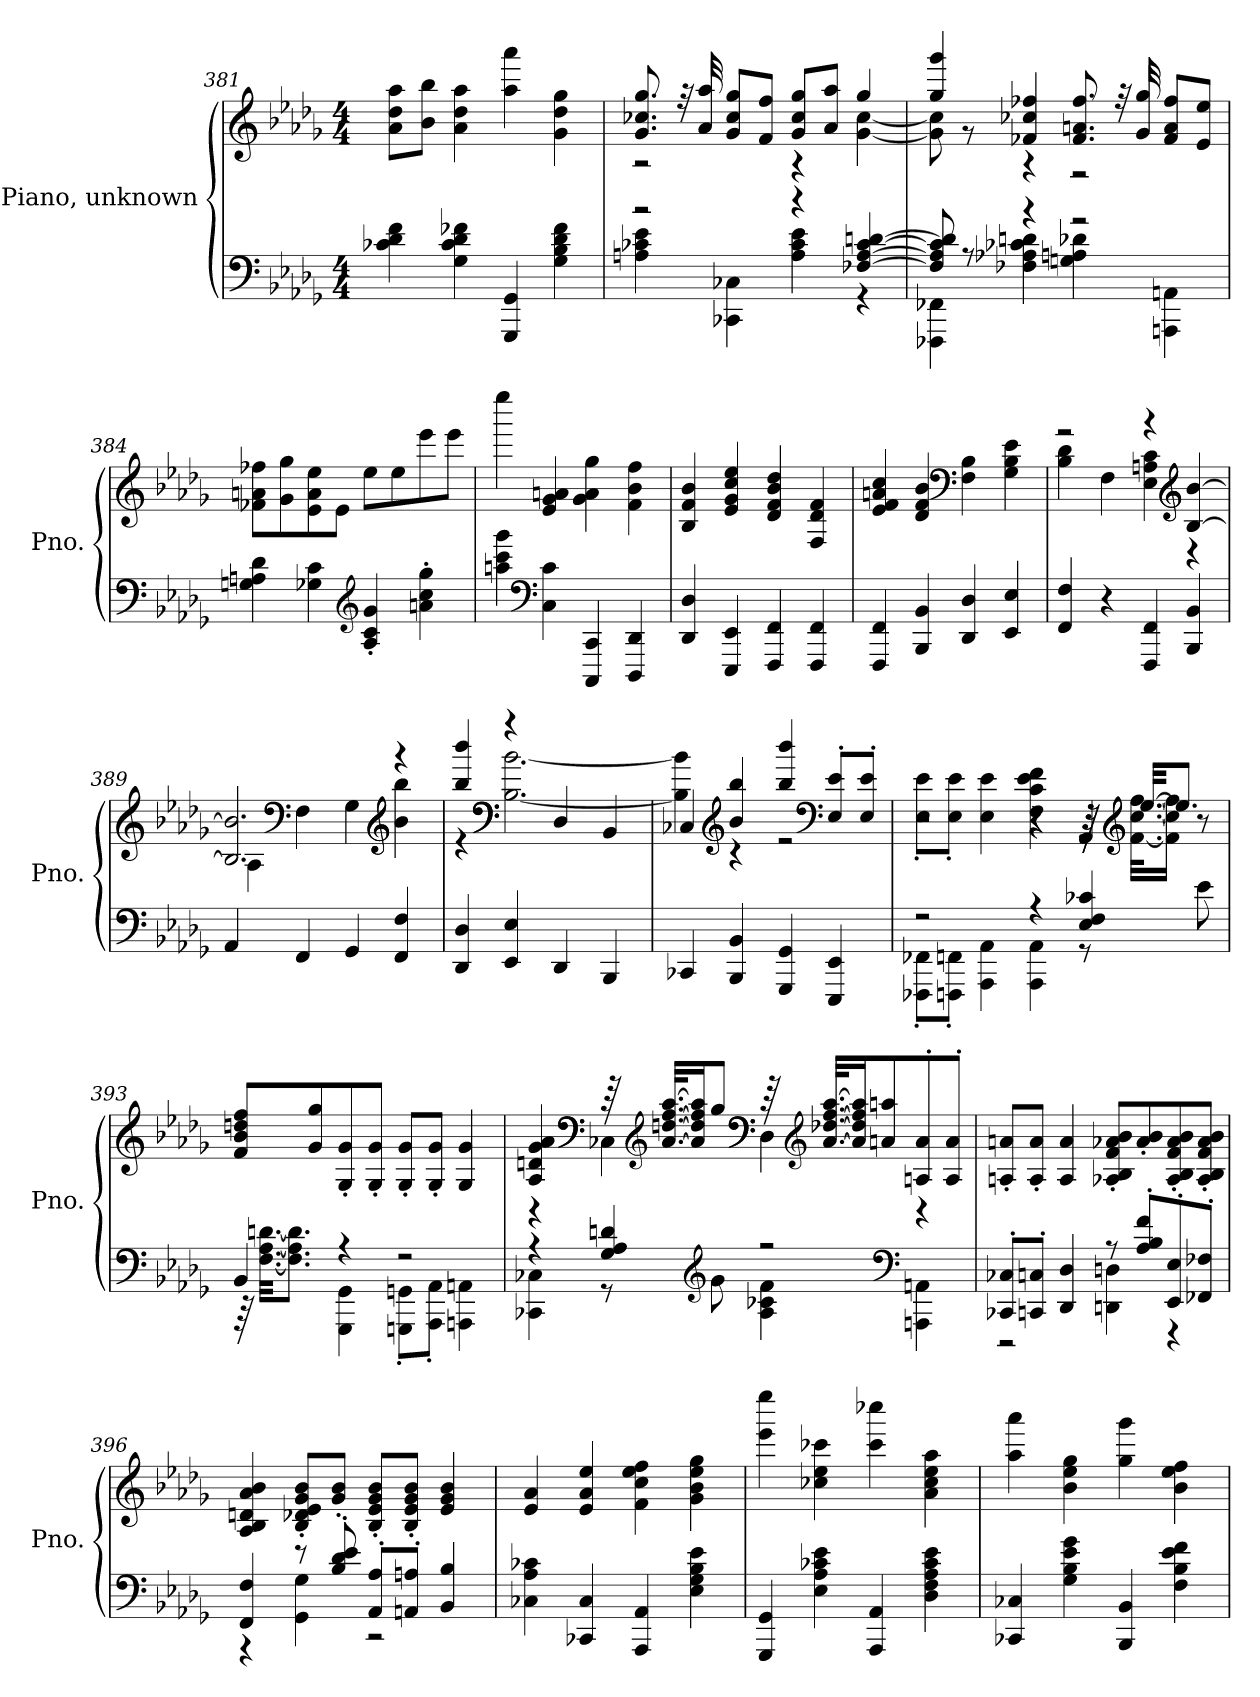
**kern	**kern
*part1	*part1
*staff2	*staff1
*I"Piano, unknown	*
*I'Pno.	*
*clefF4	*clefG2
*k[b-e-a-d-g-]	*k[b-e-a-d-g-]
*M4/4	*M4/4
=381	=381
4c-X\ 4d-\ 4f\	8a-\ 8dd-\ 8aa-\L
.	8b-\ 8bb-\J
4G-\ 4c-\ 4d-\ 4f-X\	4a-\ 4dd-\ 4aa-\
4GGG-/ 4GG-/	4aa-\ 4aaa-\
4G-\ 4B-\ 4d-\ 4f-\	4g-\ 4dd-\ 4gg-\
!!LO:PB:g=z
=382	=382
*^	*^
2r	4An\ 4c-X\ 4e-\	8.g-/ 8.cc-X/ 8.gg-/	2r
.	.	32r	.
.	.	32a-/ 32aa-/	.
.	4CC-X\ 4C-X\	8g-/ 8cc-/ 8gg-/L	.
.	.	8f/ 8ff/J	.
4r	4A\ 4c-\ 4e-\	8g-/ 8cc-/ 8gg-/L	4r
.	.	8a-/ 8aa-/J	.
[4F-X/ [4A/ [4c-/ [4dn/	4r	4gg-/	[4g-\ [4cc-\
=383	=383	=383	=383
8F-/] 8A/] 8c-/] 8d/]	4FFF-X\ 4FF-X\	4gg-/ 4ggg-/	8g-\] 8cc-\]
8r	.	.	8r
4r	4F-X\ 4A-X\ 4c-X\ 4dn\	4f-X/ 4cc-X/ 4ff-X/	4r
2r	4Gn\ 4An\ 4d-X\	8.f-/ 8.an/ 8.ff-/	2r
.	.	32r	.
.	.	32g-/ 32gg-/	.
.	4AAAn\ 4AAn\	8f-/ 8a/ 8ff-/L	.
.	.	8e-/ 8ee-/J	.
*v	*v	*	*
*	*v	*v
=384	=384
4Gn\ 4An\ 4d-\	8f-X\ 8an\ 8ff-X\L
.	8g-\ 8gg-\
4G-X\ 4c\	8e-\ 8a\ 8ee-\
.	8e-\J
*clefG2	*
4A/' 4c/' 4g-/'	8ee-\L
.	8ee-\
4an\' 4cc\' 4gg-\'	8eee-\
.	8eee-\J
!!LO:LB:g=z
=385	=385
4aan\ 4ccc\ 4ggg-\	4eeee-\
*clefF4	*
4C\ 4c\	4e-/ 4g-/ 4an/
4CCC/ 4CC/	4g-\ 4a\ 4gg-\
4DDD-/ 4DD-/	4f\ 4b-\ 4ff\
=386	=386
4DD-/ 4D-/	4B-/ 4f/ 4b-/
4EEE-/ 4EE-/	4e-/ 4g-/ 4cc/ 4ee-/
4FFF/ 4FF/	4d-/ 4f/ 4b-/ 4dd-/
4FFF/ 4FF/	4F/ 4d-/ 4f/
=387	=387
4FFF/ 4FF/	4e-/ 4f/ 4an/ 4cc/
4BBB-/ 4BB-/	4d-/ 4f/ 4b-/
*	*clefF4
4DD-/ 4D-/	4F\ 4B-\
4EE-/ 4E-/	4G-\ 4B-\ 4e-\
=388	=388
*	*^
4FF/ 4F/	2r	4B-\ 4d-\
4r	.	4F\
4FFF/ 4FF/	4r	4E-\ 4An\ 4c\
*	*clefG2	*
4BBB-/ 4BB-/	[4B-/ [4b-/	4r
=389	=389	=389
4AA-/	2.B-/] 2.b-/]	4A-\
*	*clefF4	*
4FF/	.	4F\
4GG-/	.	4G-\
*	*clefG2	*
4FF/ 4F/	4r	4b-\ 4bb-\
!!LO:LB:g=z	!!
=390	=390	=390
4DD-/ 4D-/	4bb-/ 4bbb-/	4r
*	*clefF4	*
4EE-/ 4E-/	4r	[2.B-\ [2.b-\
4DD-/	4D-/	.
4BBB-/	4BB-/	.
=391	=391	=391
4CC-X/	4C-X/	4B-\] 4b-\]
*	*clefG2	*
4BBB-/ 4BB-/	4b-/ 4bb-/	4r
4GGG-/ 4GG-/	4bb-/ 4bbb-/	2r
*	*clefF4	*
4EEE-/ 4EE-/	8E-/' 8e-/'L	.
.	8E-/' 8e-/'J	.
=392	=392	=392
*^	*	*^
2r	8FFF-X\' 8FF-X\'L	2r	8E-\' 8e-\'L	2r
.	8FFFn\' 8FFn\'J	.	8E-\' 8e-\'J	.
.	4AAA-\ 4AA-\	.	4E-\ 4e-\	.
4r	4AAA-\ 4AA-\	4r	4F\ 4c\ 4e-\ 4f\	4r
4E-/ 4F/ 4c-X/	8r	64r	64r	4AA-/
*	*	*clefG2	*	*
.	.	[32.ee-/KKL	[32.f\ [32.cc\ [32.ff\KLL	.
.	.	8.ee-/J]	16f\] 16cc\] 16ff\]JJ	.
.	8e-\	.	8r	.
*	*	*v	*v	*v
!!LO:LB:g=z
=393	=393	=393
4BB-/	64r	8f/ 8b-/ 8ddn/ 8ff/L
.	[32.F\ [32.A-\ [32.dn\KKL	.
.	8.F\] 8.A-\] 8.d\]J	.
.	.	8g-/ 8gg-/
4r	4GGG-\ 4GG-\	8G-/' 8g-/'
.	.	8G-/' 8g-/'J
2r	8GGGn\' 8GGn\'L	8G-/' 8g-/'L
.	8AAA-\' 8AA-\'J	8G-/' 8g-/'J
.	4AAAn\ 4AAn\	4G-/ 4g-/
=394	=394	=394
*	*	*^
4r	4CC-X\ 4C-X\	4A-/ 4dn/ 4g-/ 4a-/	4r
*	*	*clefF4	*
4G-/ 4A-/ 4dn/	8r	64r	4C-X\
*	*	*clefG2	*
.	.	[32.a-/ [32.ddn/ [32.ff/ [32.aa-/KLL	.
.	.	16a-/] 16dd/] 16ff/] 16aa-/]J	.
*clefG2	*	*	*
.	8g-\	8gg-/J	.
*	*	*clefF4	*
2r	4A-\ 4c-X\ 4f\	64r	4D-\
*	*	*clefG2	*
.	.	[32.a-/ [32.dd-X/ [32.ff/ [32.aa-/KLL	.
.	.	16a-/] 16dd-/] 16ff/] 16aa-/]J	.
.	.	8an/ 8aan/	.
*clefF4	*	*	*
.	4AAAn\ 4AAn\	8An/' 8a/'	4r
.	.	8A/' 8a/'J	.
*	*	*v	*v
!!LO:LB:g=z
=395	=395	=395
8CC-X/' 8C-X/'L	2r	8An/' 8an/'L
8CCn/' 8Cn/'J	.	8A/' 8a/'J
4DD-/ 4D-/	.	4A/ 4a/
8r	4DDn\ 4Dn\	8A-X/' 8B-/' 8f/' 8a-X/' 8b-/'L
8A-/' 8B-/' 8f/'L	.	8a-/' 8b-/'
8EE-/' 8E-/'	4r	8A-/' 8B-/' 8f/' 8a-/' 8b-/'
8FF-X/' 8F-X/'J	.	8A-/' 8B-/' 8f/' 8a-/' 8b-/'J
=396	=396	=396
4FF/ 4F/	4r	4A-/ 4B-/ 4dn/ 4a-/ 4b-/
8r	4GG-\ 4G-\	8B-/' 8d-X/' 8e-/' 8g-/' 8b-/'L
8B-/' 8d-/' 8e-/'	.	8g-/' 8b-/'J
8AA-/' 8A-/'L	2r	8B-/' 8e-/' 8g-/' 8b-/'L
8AAn/' 8An/'J	.	8B-/' 8e-/' 8g-/' 8b-/'J
4BB-/ 4B-/	.	4e-/ 4g-/ 4b-/
*v	*v	*
=397	=397
4C-X\ 4A-\ 4c-X\	4e-/ 4a-/
4CC-X/ 4C-/	4e-/ 4a-/ 4ee-/
4AAA-/ 4AA-/	4f\ 4cc\ 4ee-\ 4ff\
4E-\ 4G-\ 4B-\ 4e-\	4g-\ 4b-\ 4ee-\ 4gg-\
=398	=398
4GGG-/ 4GG-/	4eee-\ 4eeee-\
4E-\ 4A-\ 4c-X\ 4e-\	4cc-X\ 4ee-\ 4ccc-X\
4AAA-/ 4AA-/	4ccc-\ 4cccc-X\
4D-\ 4F\ 4A-\ 4c-\ 4e-\	4a-\ 4cc-\ 4ee-\ 4aa-\
!!LO:LB:g=z
=399	=399
4CC-X/ 4C-X/	4aa-\ 4aaa-\
4G-\ 4B-\ 4e-\ 4g-\	4b-\ 4ee-\ 4gg-\
4BBB-/ 4BB-/	4gg-\ 4ggg-\
4F\ 4B-\ 4e-\ 4f\	4b-\ 4ee-\ 4ff\
=	=
*-	*-
